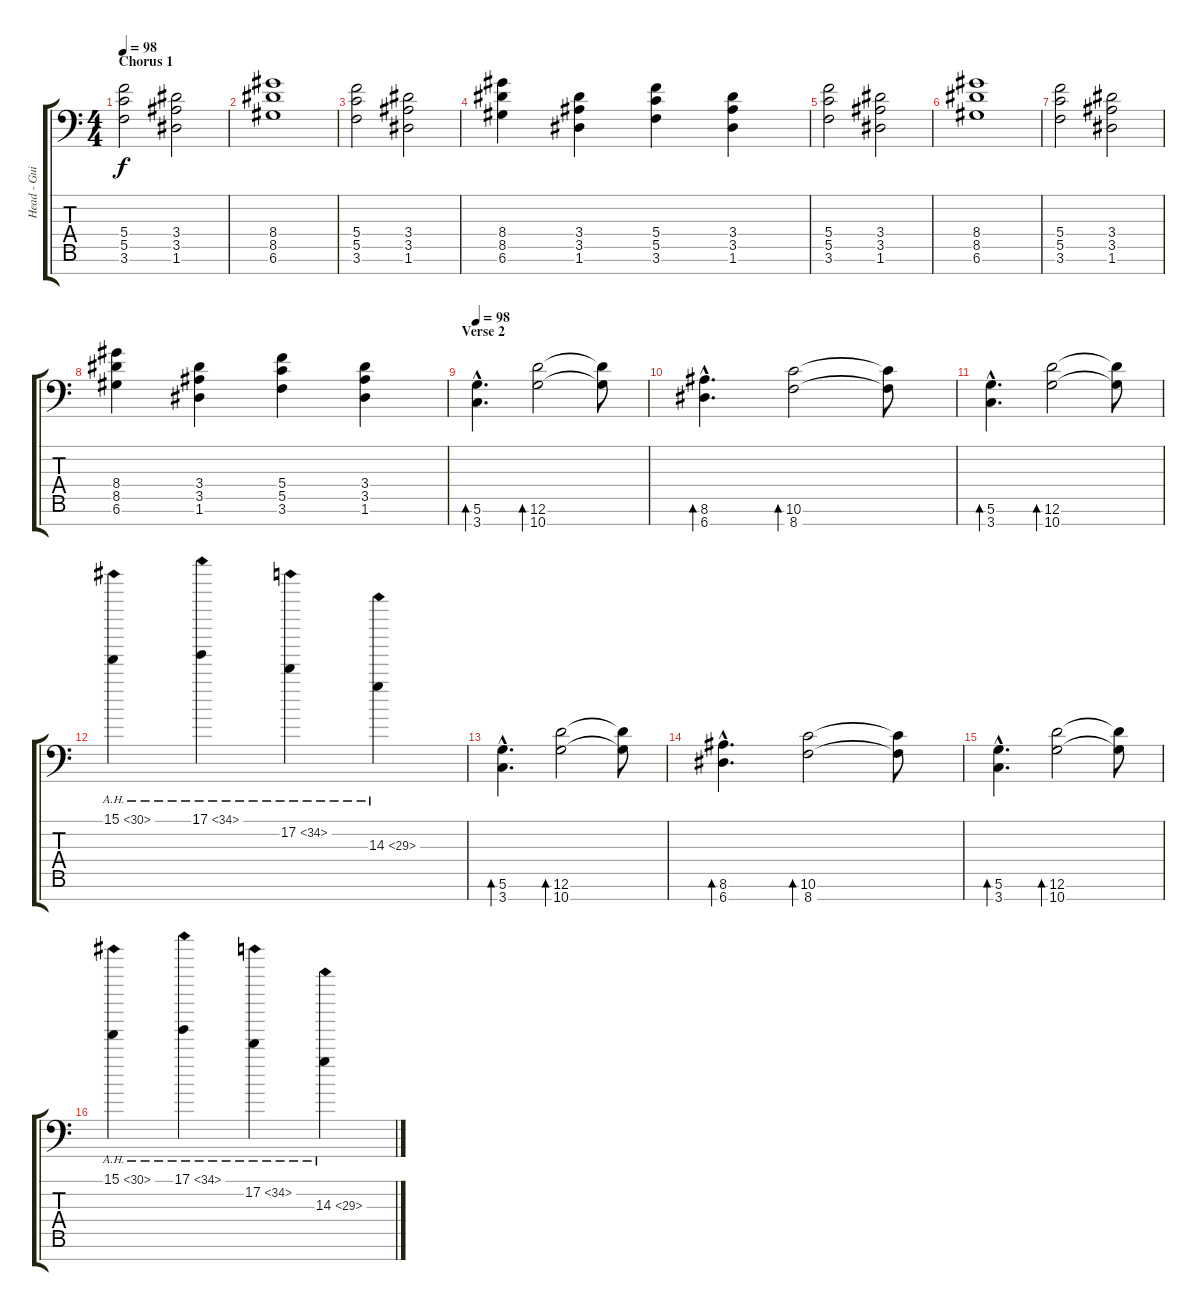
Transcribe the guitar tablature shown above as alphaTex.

\track ("Head - Guitar" "Head - Gui") {instrument distortionguitar}
\staff {score tabs}
\tuning (D4 A3 F3 C3 G2 D2 A1) {hide}
\ts (4 4)
\section ("" "Chorus 1")
\tempo 98
\clef f4
\ks c
(5.4 5.5 3.6).2{dy f volume 8 instrument overdrivenguitar} (3.4 3.5 1.6).2 |
(8.4 8.5 6.6).1 |
(5.4 5.5 3.6).2 (3.4 3.5 1.6).2 |
(8.4 8.5 6.6).4 (3.4 3.5 1.6).4 (5.4 5.5 3.6).4 (3.4 3.5 1.6).4 |
(5.4 5.5 3.6).2 (3.4 3.5 1.6).2 |
(8.4 8.5 6.6).1 |
(5.4 5.5 3.6).2 (3.4 3.5 1.6).2 |
(8.4 8.5 6.6).4 (3.4 3.5 1.6).4 (5.4 5.5 3.6).4 (3.4 3.5 1.6).4 |
\section ("" "Verse 2")
\tempo 98
(5.6{hac} 3.7{hac}).4{d bd 120 volume 8 instrument electricguitarmuted} (12.6 10.7).2{bd 120} (12.6{t} 10.7{t}).8 |
(8.6{hac} 6.7{hac}).4{d bd 120} (10.6 8.7).2{bd 120} (10.6{t} 8.7{t}).8 |
(5.6{hac} 3.7{hac}).4{d bd 240} (12.6 10.7).2{bd 240} (12.6{t} 10.7{t}).8 |
15.1{ah 15}.4{volume 13 instrument marimba} 17.1{ah 17}.4 17.2{ah 17}.4 14.3{ah 15}.4 |
(5.6{hac} 3.7{hac}).4{d bd 120 volume 8 instrument electricguitarmuted} (12.6 10.7).2{bd 120} (12.6{t} 10.7{t}).8 |
(8.6{hac} 6.7{hac}).4{d bd 120} (10.6 8.7).2{bd 120} (10.6{t} 8.7{t}).8 |
(5.6{hac} 3.7{hac}).4{d bd 240} (12.6 10.7).2{bd 240} (12.6{t} 10.7{t}).8 |
15.1{ah 15}.4{volume 13 instrument marimba} 17.1{ah 17}.4 17.2{ah 17}.4 14.3{ah 15}.4
